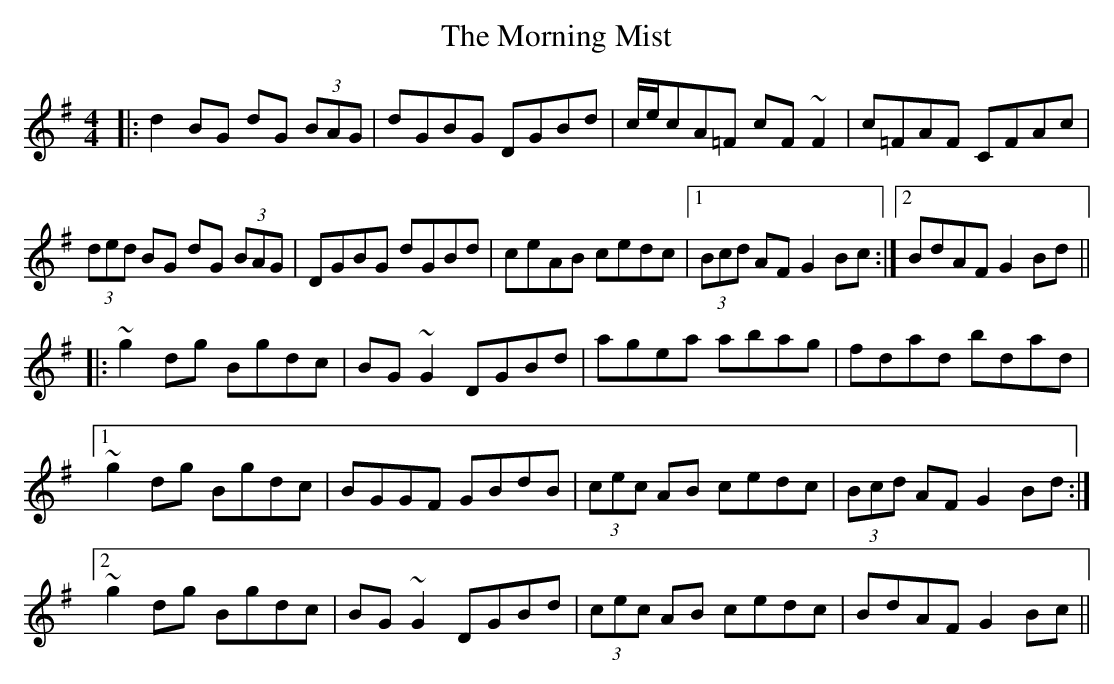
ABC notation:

X:1
T: The Morning Mist
M: 4/4
L: 1/8
K: Gmaj
|:d2BG dG (3BAG|dGBG DGBd|c/e/cA=F cF~F2|c=FAF CFAc|
(3ded BG dG (3BAG|DGBG dGBd|ceAB cedc|1 (3)Bcd AF G2Bc:|2 BdAF G2Bd||
|:~g2dg Bgdc|BG~G2 DGBd|agea abag|fdad bdad|
[1 ~g2dg Bgdc|BGGF GBdB|(3cec AB cedc|(3Bcd AF G2Bd:|
[2 ~g2dg Bgdc|BG~G2 DGBd|(3cec AB cedc|BdAF G2Bc||
